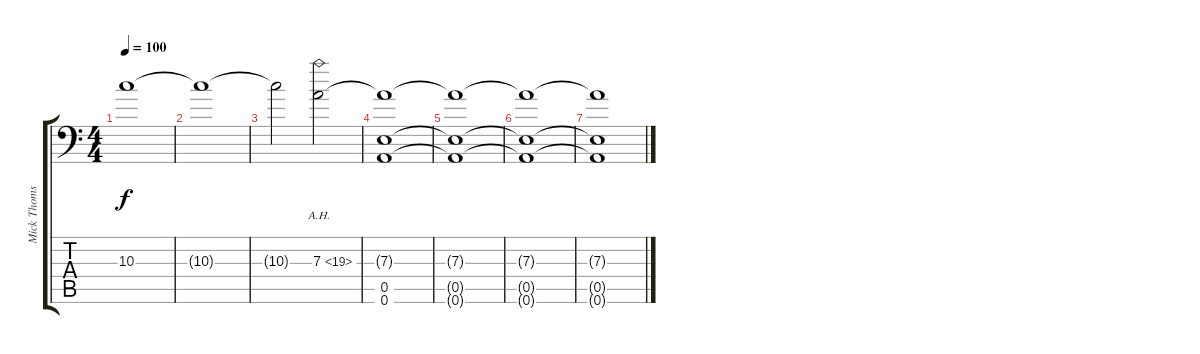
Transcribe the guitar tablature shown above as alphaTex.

\track ("Mick Thomson" "Mick Thoms") {instrument distortionguitar}
\staff {score tabs}
\tuning (B3 Gb3 D3 A2 E2 A1) {hide}
\ts (4 4)
\tempo 100
\clef f4
\ks c
10.3{t}.1{dy f} |
10.3{t}.1 |
10.3{t}.2 7.3{ah 12}.2 |
(7.3{t} 0.5 0.6).1 |
(7.3{t} 0.5{t} 0.6{t}).1 |
(7.3{t} 0.5{t} 0.6{t}).1 |
(7.3{t} 0.5{t} 0.6{t}).1
